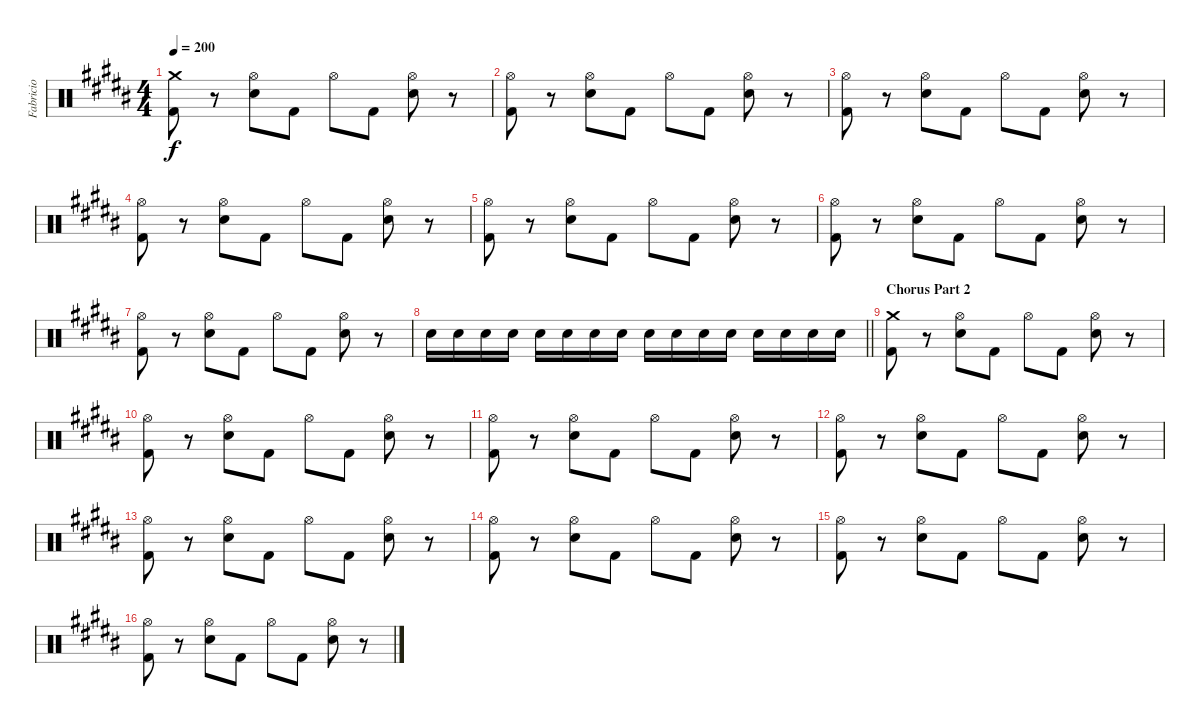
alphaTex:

\track ("Fabricio" "Fabricio") {instrument percussion}
\staff {score}
\articulation defaults
\ts (4 4)
\tempo 200
\clef neutral
\ks b
("Crash medium (hit)" "Kick (hit) 2").8{dy f} r.8 ("Hi-Hat (open)" "Electric Snare (hit)").8 "Kick (hit) 2".8 "Hi-Hat (open)".8 "Kick (hit) 2".8 ("Hi-Hat (open)" "Electric Snare (hit)").8 r.8 |
("Hi-Hat (open)" "Kick (hit) 2").8 r.8 ("Hi-Hat (open)" "Electric Snare (hit)").8 "Kick (hit) 2".8 "Hi-Hat (open)".8 "Kick (hit) 2".8 ("Hi-Hat (open)" "Electric Snare (hit)").8 r.8 |
("Hi-Hat (open)" "Kick (hit) 2").8 r.8 ("Hi-Hat (open)" "Electric Snare (hit)").8 "Kick (hit) 2".8 "Hi-Hat (open)".8 "Kick (hit) 2".8 ("Hi-Hat (open)" "Electric Snare (hit)").8 r.8 |
("Hi-Hat (open)" "Kick (hit) 2").8 r.8 ("Hi-Hat (open)" "Electric Snare (hit)").8 "Kick (hit) 2".8 "Hi-Hat (open)".8 "Kick (hit) 2".8 ("Hi-Hat (open)" "Electric Snare (hit)").8 r.8 |
("Hi-Hat (open)" "Kick (hit) 2").8 r.8 ("Hi-Hat (open)" "Electric Snare (hit)").8 "Kick (hit) 2".8 "Hi-Hat (open)".8 "Kick (hit) 2".8 ("Hi-Hat (open)" "Electric Snare (hit)").8 r.8 |
("Hi-Hat (open)" "Kick (hit) 2").8 r.8 ("Hi-Hat (open)" "Electric Snare (hit)").8 "Kick (hit) 2".8 "Hi-Hat (open)".8 "Kick (hit) 2".8 ("Hi-Hat (open)" "Electric Snare (hit)").8 r.8 |
("Hi-Hat (open)" "Kick (hit) 2").8 r.8 ("Hi-Hat (open)" "Electric Snare (hit)").8 "Kick (hit) 2".8 "Hi-Hat (open)".8 "Kick (hit) 2".8 ("Hi-Hat (open)" "Electric Snare (hit)").8 r.8 |
\barLineRight lightlight "Electric Snare (hit)".16 "Electric Snare (hit)".16 "Electric Snare (hit)".16 "Electric Snare (hit)".16 "Electric Snare (hit)".16 "Electric Snare (hit)".16 "Electric Snare (hit)".16 "Electric Snare (hit)".16 "Electric Snare (hit)".16 "Electric Snare (hit)".16 "Electric Snare (hit)".16 "Electric Snare (hit)".16 "Electric Snare (hit)".16 "Electric Snare (hit)".16 "Electric Snare (hit)".16 "Electric Snare (hit)".16
|
\section ("" "Chorus Part 2")
("Crash medium (hit)" "Kick (hit) 2").8 r.8 ("Hi-Hat (open)" "Electric Snare (hit)").8 "Kick (hit) 2".8 "Hi-Hat (open)".8 "Kick (hit) 2".8 ("Hi-Hat (open)" "Electric Snare (hit)").8 r.8 |
("Hi-Hat (open)" "Kick (hit) 2").8 r.8 ("Hi-Hat (open)" "Electric Snare (hit)").8 "Kick (hit) 2".8 "Hi-Hat (open)".8 "Kick (hit) 2".8 ("Hi-Hat (open)" "Electric Snare (hit)").8 r.8 |
("Hi-Hat (open)" "Kick (hit) 2").8 r.8 ("Hi-Hat (open)" "Electric Snare (hit)").8 "Kick (hit) 2".8 "Hi-Hat (open)".8 "Kick (hit) 2".8 ("Hi-Hat (open)" "Electric Snare (hit)").8 r.8 |
("Hi-Hat (open)" "Kick (hit) 2").8 r.8 ("Hi-Hat (open)" "Electric Snare (hit)").8 "Kick (hit) 2".8 "Hi-Hat (open)".8 "Kick (hit) 2".8 ("Hi-Hat (open)" "Electric Snare (hit)").8 r.8 |
("Hi-Hat (open)" "Kick (hit) 2").8 r.8 ("Hi-Hat (open)" "Electric Snare (hit)").8 "Kick (hit) 2".8 "Hi-Hat (open)".8 "Kick (hit) 2".8 ("Hi-Hat (open)" "Electric Snare (hit)").8 r.8 |
("Hi-Hat (open)" "Kick (hit) 2").8 r.8 ("Hi-Hat (open)" "Electric Snare (hit)").8 "Kick (hit) 2".8 "Hi-Hat (open)".8 "Kick (hit) 2".8 ("Hi-Hat (open)" "Electric Snare (hit)").8 r.8 |
("Hi-Hat (open)" "Kick (hit) 2").8 r.8 ("Hi-Hat (open)" "Electric Snare (hit)").8 "Kick (hit) 2".8 "Hi-Hat (open)".8 "Kick (hit) 2".8 ("Hi-Hat (open)" "Electric Snare (hit)").8 r.8 |
("Hi-Hat (open)" "Kick (hit) 2").8 r.8 ("Hi-Hat (open)" "Electric Snare (hit)").8 "Kick (hit) 2".8 "Hi-Hat (open)".8 "Kick (hit) 2".8 ("Hi-Hat (open)" "Electric Snare (hit)").8 r.8
